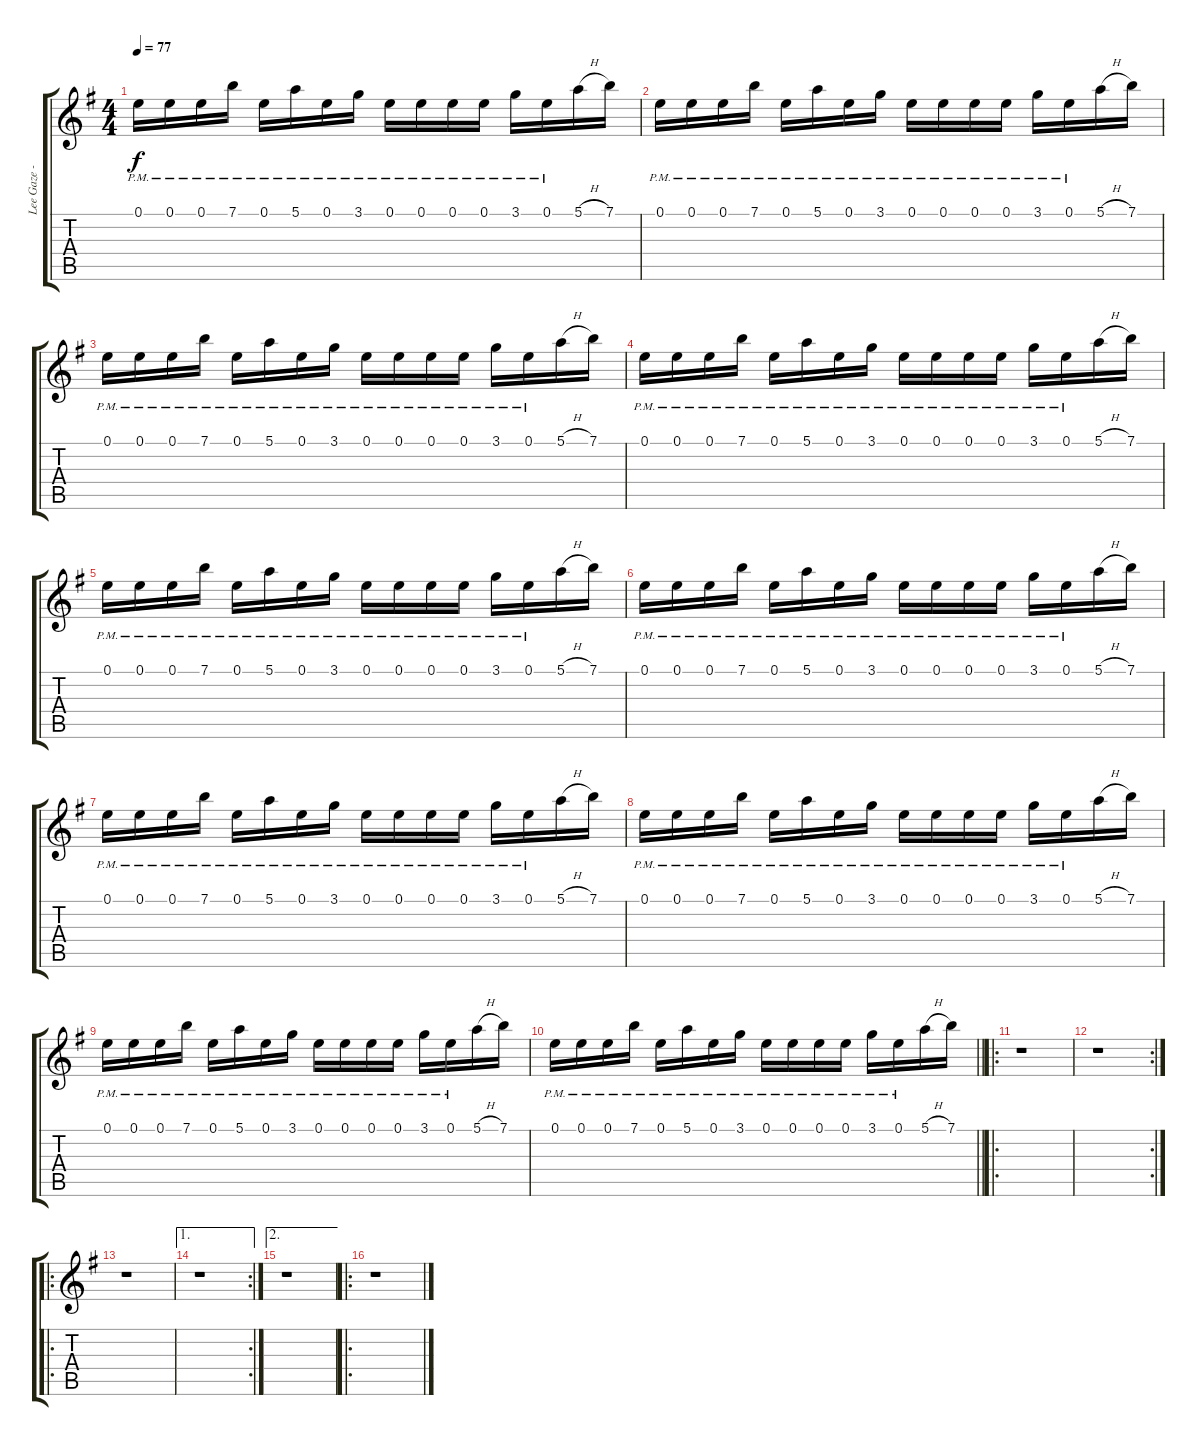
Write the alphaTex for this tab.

\track ("Lee Gaze - Clean" "Lee Gaze -") {instrument acousticguitarnylon}
\staff {score tabs}
\tuning (E4 B3 G3 D3 A2 D2) {hide}
\ts (4 4)
\tempo 77
\clef g2
\ks g
0.1{pm}.16{dy f instrument acousticguitarnylon} 0.1{pm}.16 0.1{pm}.16 7.1{pm}.16 0.1{pm}.16 5.1{pm}.16 0.1{pm}.16 3.1{pm}.16 0.1{pm}.16 0.1{pm}.16 0.1{pm}.16 0.1{pm}.16 3.1{pm}.16 0.1{pm}.16 5.1{h}.16 7.1.16 |
0.1{pm}.16 0.1{pm}.16 0.1{pm}.16 7.1{pm}.16 0.1{pm}.16 5.1{pm}.16 0.1{pm}.16 3.1{pm}.16 0.1{pm}.16 0.1{pm}.16 0.1{pm}.16 0.1{pm}.16 3.1{pm}.16 0.1{pm}.16 5.1{h}.16 7.1.16 |
0.1{pm}.16 0.1{pm}.16 0.1{pm}.16 7.1{pm}.16 0.1{pm}.16 5.1{pm}.16 0.1{pm}.16 3.1{pm}.16 0.1{pm}.16 0.1{pm}.16 0.1{pm}.16 0.1{pm}.16 3.1{pm}.16 0.1{pm}.16 5.1{h}.16 7.1.16 |
0.1{pm}.16 0.1{pm}.16 0.1{pm}.16 7.1{pm}.16 0.1{pm}.16 5.1{pm}.16 0.1{pm}.16 3.1{pm}.16 0.1{pm}.16 0.1{pm}.16 0.1{pm}.16 0.1{pm}.16 3.1{pm}.16 0.1{pm}.16 5.1{h}.16 7.1.16 |
0.1{pm}.16 0.1{pm}.16 0.1{pm}.16 7.1{pm}.16 0.1{pm}.16 5.1{pm}.16 0.1{pm}.16 3.1{pm}.16 0.1{pm}.16 0.1{pm}.16 0.1{pm}.16 0.1{pm}.16 3.1{pm}.16 0.1{pm}.16 5.1{h}.16 7.1.16 |
0.1{pm}.16 0.1{pm}.16 0.1{pm}.16 7.1{pm}.16 0.1{pm}.16 5.1{pm}.16 0.1{pm}.16 3.1{pm}.16 0.1{pm}.16 0.1{pm}.16 0.1{pm}.16 0.1{pm}.16 3.1{pm}.16 0.1{pm}.16 5.1{h}.16 7.1.16 |
0.1{pm}.16 0.1{pm}.16 0.1{pm}.16 7.1{pm}.16 0.1{pm}.16 5.1{pm}.16 0.1{pm}.16 3.1{pm}.16 0.1{pm}.16 0.1{pm}.16 0.1{pm}.16 0.1{pm}.16 3.1{pm}.16 0.1{pm}.16 5.1{h}.16 7.1.16 |
0.1{pm}.16 0.1{pm}.16 0.1{pm}.16 7.1{pm}.16 0.1{pm}.16 5.1{pm}.16 0.1{pm}.16 3.1{pm}.16 0.1{pm}.16 0.1{pm}.16 0.1{pm}.16 0.1{pm}.16 3.1{pm}.16 0.1{pm}.16 5.1{h}.16 7.1.16 |
0.1{pm}.16 0.1{pm}.16 0.1{pm}.16 7.1{pm}.16 0.1{pm}.16 5.1{pm}.16 0.1{pm}.16 3.1{pm}.16 0.1{pm}.16 0.1{pm}.16 0.1{pm}.16 0.1{pm}.16 3.1{pm}.16 0.1{pm}.16 5.1{h}.16 7.1.16 |
\barLineRight lightlight
0.1{pm}.16 0.1{pm}.16 0.1{pm}.16 7.1{pm}.16 0.1{pm}.16 5.1{pm}.16 0.1{pm}.16 3.1{pm}.16 0.1{pm}.16 0.1{pm}.16 0.1{pm}.16 0.1{pm}.16 3.1{pm}.16 0.1{pm}.16 5.1{h}.16 7.1.16 |
\ro
r.1 |
\rc 2
r.1 |
\ro
r.1 |
\ae 1
\rc 2
r.1 |
\ae 2
r.1 |
\ro
r.1
